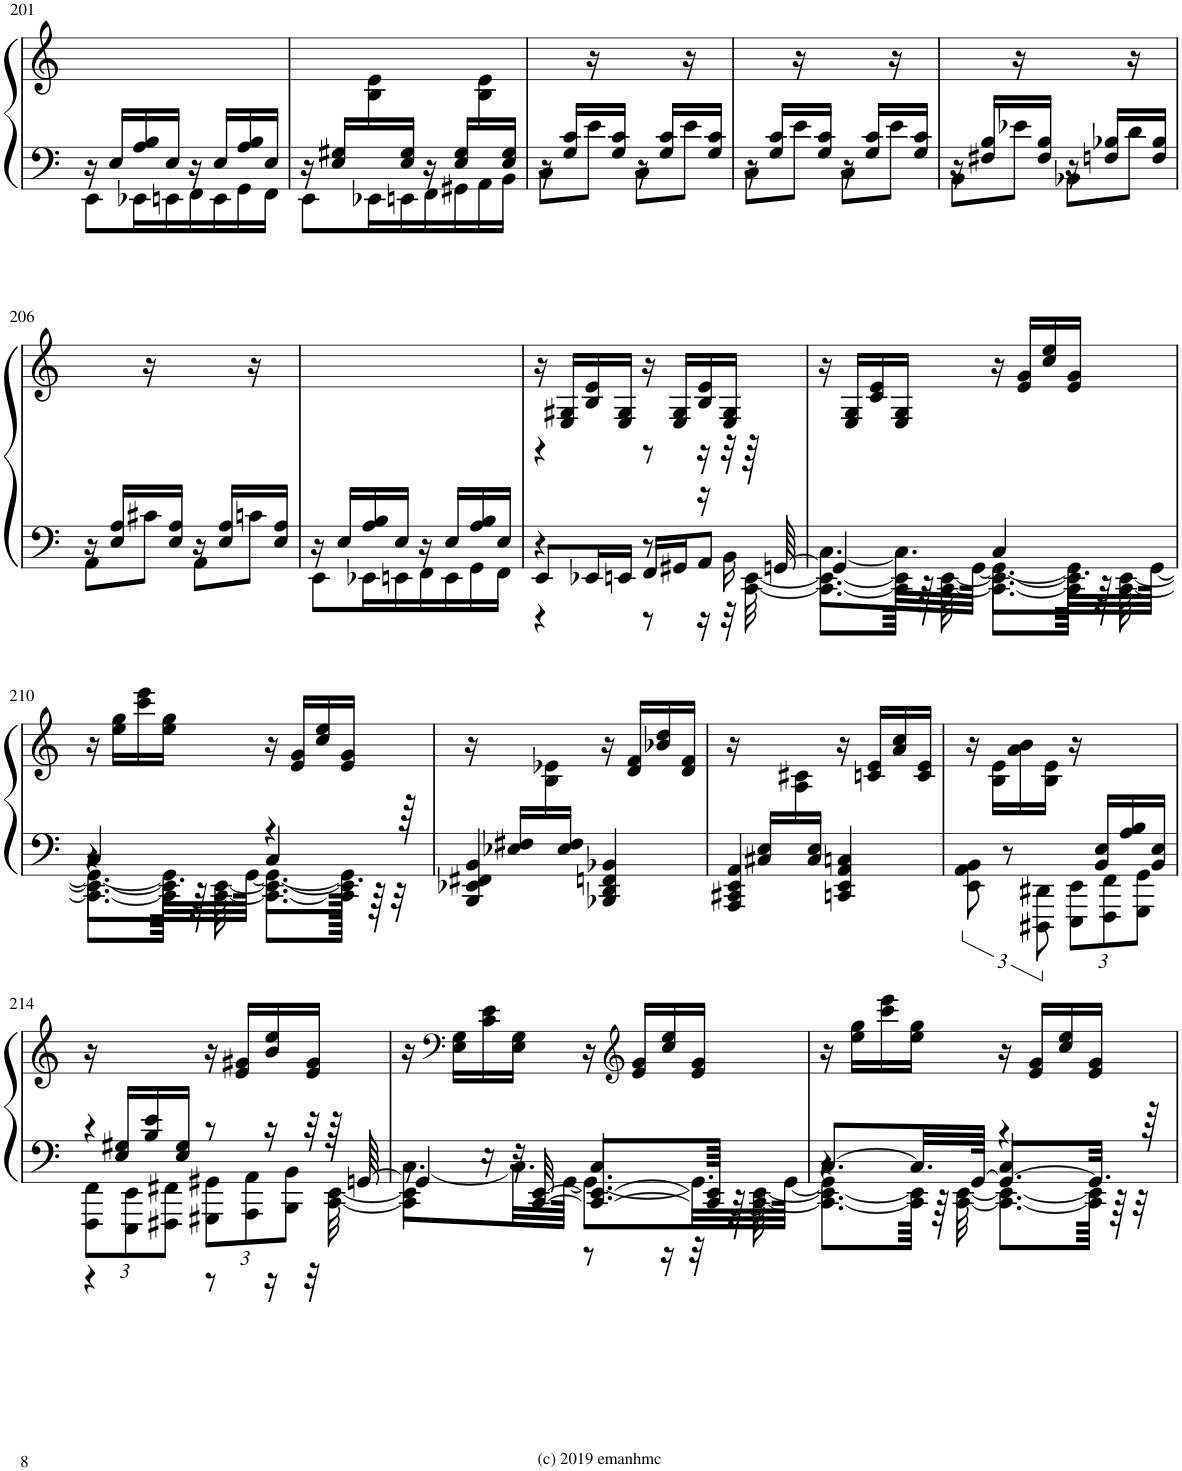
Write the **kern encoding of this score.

**kern	**kern
*part1	*part1
*staff2	*staff1
*I"Piano	*
*I'Pno.	*
!!LO:PB:g=z
*clefF4	*clefG2
*k[]	*k[]
*M2/4	*M2/4
=201	=201
*^	*
16ryy	8EE\L	16r
16E/LL	.	8.ryy
16A/ 16B/	16EE-X\L	.
16E/JJ	16EEn\	.
16ryy	16FF\	16r
16E/LL	16EE\	8.ryy
16A/ 16B/	16GG\	.
16E/JJ	16FF\JJ	.
=202	=202	=202
16ryy	8EE\L	16r
16E/ 16G#X/LL	.	16ryy
16ryy	16EE-X\L	16B\ 16e\
16E/ 16G#/JJ	16EEn\	16ryy
16ryy	16FF\	16r
16E/ 16G#/LL	16GG#X\	16ryy
16ryy	16AA\	16B\ 16e\
16E/ 16G#/JJ	16BB\JJ	16ryy
=203	=203	=203
16ryy	8C\L	16r
16G/ 16c/LL	.	16ryy
16ryy	8e\J	16r
16G/ 16c/JJ	.	16ryy
16ryy	8C\L	16r
16G/ 16c/LL	.	16ryy
16ryy	8e\J	16r
16G/ 16c/JJ	.	16ryy
=204	=204	=204
16ryy	8C\L	16r
16G/ 16c/LL	.	16ryy
16ryy	8e\J	16r
16G/ 16c/JJ	.	16ryy
16ryy	8C\L	16r
16G/ 16c/LL	.	16ryy
16ryy	8e\J	16r
16G/ 16c/JJ	.	16ryy
=205	=205	=205
16ryy	8BB\L	16r
16F#X/ 16B/LL	.	16ryy
16ryy	8e-X\J	16r
16F#/ 16B/JJ	.	16ryy
16ryy	8BB-X\L	16r
16Fn/ 16B-X/LL	.	16ryy
16ryy	8d\J	16r
16F/ 16B-/JJ	.	16ryy
!!LO:LB:g=z
=206	=206	=206
16ryy	8AA\L	16r
16E/ 16A/LL	.	16ryy
16ryy	8c#X\J	16r
16E/ 16A/JJ	.	16ryy
16ryy	8AA\L	16r
16E/ 16A/LL	.	16ryy
16ryy	8cn\J	16r
16E/ 16A/JJ	.	16ryy
=207	=207	=207
16ryy	8EE\L	16r
16E/LL	.	8.ryy
16A/ 16B/	16EE-X\L	.
16E/JJ	16EEn\	.
16ryy	16FF\	16r
16E/LL	16EE\	8.ryy
16A/ 16B/	16GG\	.
16E/JJ	16FF\JJ	.
=208	=208	=208
*^	*^	*
4r	4r	8EE/L	4r	16r
.	.	.	.	16E/ 16G#X/LL
.	.	16EE-X/L	.	16B/ 16e/
.	.	16EEn/JJ	.	16E/ 16G#/JJ
8r	8r	16FF/LL	8r	16r
.	.	16GG#X/J	.	16E/ 16G#/LL
16r	16r	8AA/J	16r	16B/ 16e/
32r	16BB\	.	32r	16E/ 16G#/JJ
64r	.	.	[32CC\ [32EE\	.
[64GGn/	.	.	.	.
*	*	*v	*v	*
=209	=209	=209	=209
4GG/]	[8.C\L	8.CC\_ 8.EE\_L	16r
.	.	.	16E/ 16G/LL
.	.	.	16c/ 16e/
.	32.C\LL]	64CC\] 64EE\]Jkkk	16E/ 16G/JJ
.	.	64r	.
.	.	[32CC\ [32EE\	.
.	[64GG\JJJk	.	.
4C/	8.GG\L_	8.CC\_ 8.EE\_L	16r
.	.	.	16e/ 16g/LL
.	.	.	16cc/ 16ee/
.	32.GG\LL]	64CC\] 64EE\]Jkkk	16e/ 16g/JJ
.	.	64r	.
.	.	[32CC\ [32EE\	.
.	[64GG\JJJk	.	.
!!LO:LB:g=z
=210	=210	=210	=210
*	*	*^	*
4C/	8.GG\L_	4r	8.CC\_ 8.EE\_L	16r
.	.	.	.	16ee\ 16gg\LL
.	.	.	.	16ccc\ 16eee\
.	32.GG\LL]	.	64CC\] 64EE\]Jkkk	16ee\ 16gg\JJ
.	.	.	64r	.
.	.	.	[32CC\ [32EE\	.
.	[64GG\JJJk	.	.	.
4r	8.GG\L_	4C/	8.CC\_ 8.EE\_L	16r
.	.	.	.	16e/ 16g/LL
.	.	.	.	16cc/ 16ee/
.	32.GG\Jkk]	.	64CC\] 64EE\]Jkkk	16e/ 16g/JJ
.	.	.	64r	.
.	.	.	32r	.
.	64r	.	.	.
*	*v	*v	*v	*
=211	=211	=211
16ryy	4BBB/ 4EE-X/ 4FF#X/ 4BB/	16r
16E-X/ 16F#X/LL	.	16ryy
16ryy	.	16B\ 16e-X\
16E-/ 16F#/JJ	.	16ryy
4ryy	4BBB-X/ 4DD/ 4FFn/ 4BB-X/	16r
.	.	16d/ 16f/LL
.	.	16b-X/ 16dd/
.	.	16d/ 16f/JJ
=212	=212	=212
16ryy	4AAA/ 4CC#X/ 4EE/ 4AA/	16r
16C#X/ 16E/LL	.	16ryy
16ryy	.	16A\ 16c#X\
16C#/ 16E/JJ	.	16ryy
4ryy	4CCn/ 4EE/ 4AA/ 4Cn/	16r
.	.	16cn/ 16e/LL
.	.	16a/ 16cc/
.	.	16c/ 16e/JJ
=213	=213	=213
16ryy	12EE\ 12AA\ 12BB\	16r
.	.	16B\ 16e\LL
.	12r	.
.	.	16a\ 16b\
.	12DDD#X\ 12DD#X\	.
.	.	16B\ 16e\JJ
*	*Xbrackettup	*
.	12EEE\ 12EE\L	16r
16BB/ 16E/LL	.	8.ryy
.	12FFF\ 12FF\	.
16A/ 16B/	.	.
.	12GGG\ 12GG\J	.
16BB/ 16E/JJ	.	.
!!LO:LB:g=z
=214	=214	=214
*^	*^	*
16ryy	4r	12FFF\ 12FF\L	4r	16r
16E/ 16G#X/LL	.	.	.	8.ryy
.	.	12EEE\ 12EE\	.	.
16B/ 16e/	.	.	.	.
.	.	12FFF#X\ 12FF#X\J	.	.
16E/ 16G#/JJ	.	.	.	.
4ryy	8r	12GGG#X\ 12GG#X\L	8r	16r
.	.	.	.	16e/ 16g#X/LL
.	.	12AAA\ 12AA\	.	.
.	16r	.	16r	16b/ 16ee/
.	.	12BBB\ 12BB\J	.	.
.	32r	.	32r	16e/ 16g#/JJ
.	64r	.	[32CC\ [32EE\	.
.	[64GGn/	.	.	.
=215	=215	=215	=215	=215
4GG/]	[8.C\L	8r	4CC\] 4EE\]	16r
*	*	*	*	*clefF4
.	.	.	.	16E\ 16G\LL
.	.	16r	.	16c\ 16e\
.	32.C\LL]	32r	.	16E\ 16G\JJ
.	.	[32CC/ [32EE/	.	.
.	[64GG\JJJk	.	.	.
4C/	8.GG\L_	8.CC/_ 8.EE/_L	8r	16r
*	*	*	*	*clefG2
.	.	.	.	16e/ 16g/LL
.	.	.	16r	16cc/ 16ee/
.	32.GG\LL]	64CC/] 64EE/]Jkkk	32r	16e/ 16g/JJ
.	.	64r	.	.
.	.	32r	[32CC\ [32EE\	.
.	[64GG\JJJk	.	.	.
=216	=216	=216	=216	=216
[8.C/L	4GG\]	4r	8.CC\_ 8.EE\_L	16r
.	.	.	.	16ee\ 16gg\LL
.	.	.	.	16ccc\ 16eee\
32.C/LL]	.	.	64CC\] 64EE\]Jkkk	16ee\ 16gg\JJ
.	.	.	64r	.
.	.	.	[32CC\ [32EE\	.
[64GG/JJJk	.	.	.	.
8.GG/L_	4r	4C/	8.CC\_ 8.EE\_L	16r
.	.	.	.	16e/ 16g/LL
.	.	.	.	16cc/ 16ee/
32.GG/Jkk]	.	.	64CC\] 64EE\]Jkkk	16e/ 16g/JJ
.	.	.	64r	.
.	.	.	32r	.
64r	.	.	.	.
*v	*v	*v	*v	*
=	=
*-	*-
